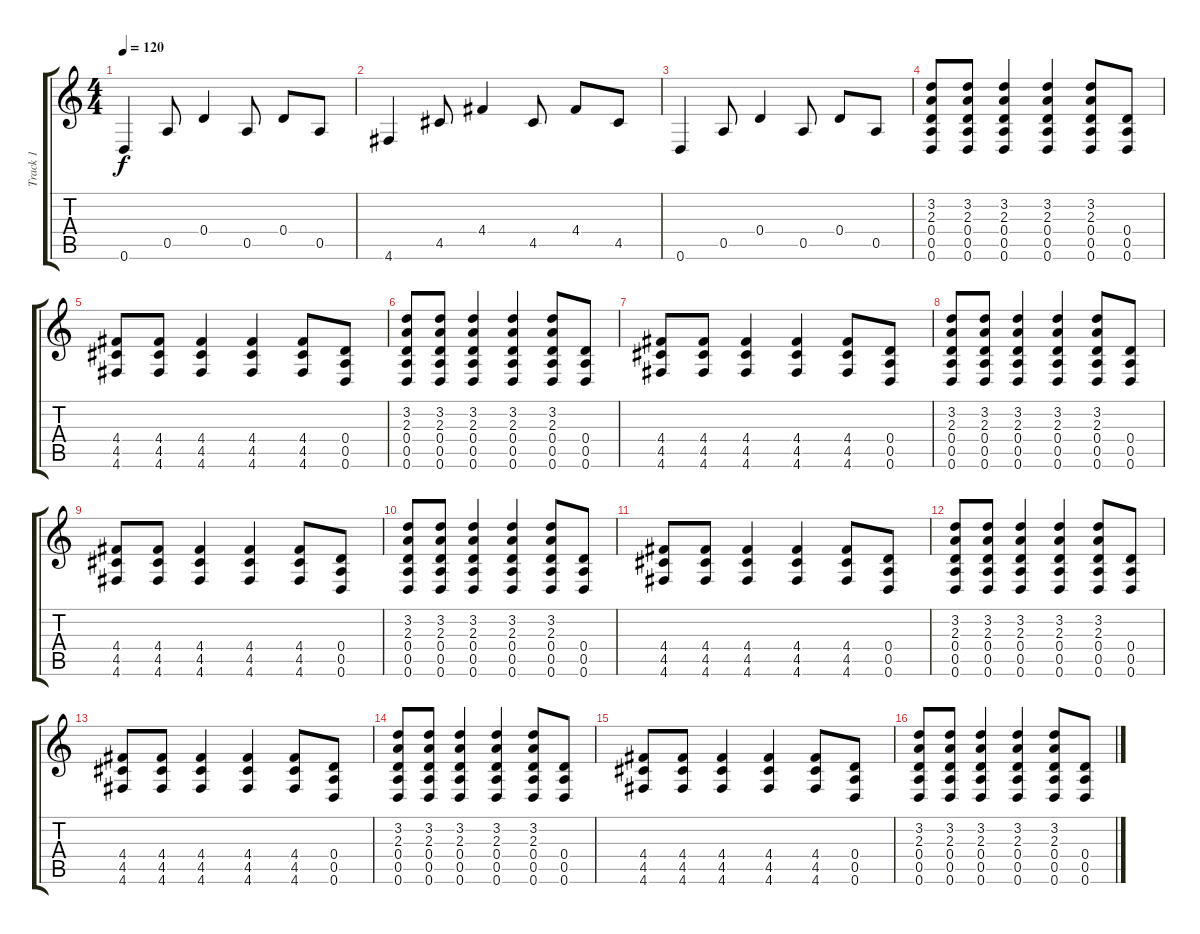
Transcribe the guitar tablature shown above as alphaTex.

\track ("Track 1" "Track 1") {instrument acousticguitarsteel}
\staff {score tabs}
\tuning (E4 B3 G3 D3 A2 D2) {hide}
\ts (4 4)
\tempo 120
\clef g2
\ks c
0.6.4{dy f} 0.5.8 0.4.4 0.5.8 0.4.8 0.5.8 |
4.6.4 4.5.8 4.4.4 4.5.8 4.4.8 4.5.8 |
0.6.4 0.5.8 0.4.4 0.5.8 0.4.8 0.5.8 |
(3.2 2.3 0.4 0.5 0.6).8 (3.2 2.3 0.4 0.5 0.6).8 (3.2 2.3 0.4 0.5 0.6).4 (3.2 2.3 0.4 0.5 0.6).4 (3.2 2.3 0.4 0.5 0.6).8 (0.4 0.5 0.6).8 |
(4.4 4.5 4.6).8 (4.4 4.5 4.6).8 (4.4 4.5 4.6).4 (4.4 4.5 4.6).4 (4.4 4.5 4.6).8 (0.4 0.5 0.6).8 |
(3.2 2.3 0.4 0.5 0.6).8 (3.2 2.3 0.4 0.5 0.6).8 (3.2 2.3 0.4 0.5 0.6).4 (3.2 2.3 0.4 0.5 0.6).4 (3.2 2.3 0.4 0.5 0.6).8 (0.4 0.5 0.6).8 |
(4.4 4.5 4.6).8 (4.4 4.5 4.6).8 (4.4 4.5 4.6).4 (4.4 4.5 4.6).4 (4.4 4.5 4.6).8 (0.4 0.5 0.6).8 |
(3.2 2.3 0.4 0.5 0.6).8 (3.2 2.3 0.4 0.5 0.6).8 (3.2 2.3 0.4 0.5 0.6).4 (3.2 2.3 0.4 0.5 0.6).4 (3.2 2.3 0.4 0.5 0.6).8 (0.4 0.5 0.6).8 |
(4.4 4.5 4.6).8 (4.4 4.5 4.6).8 (4.4 4.5 4.6).4 (4.4 4.5 4.6).4 (4.4 4.5 4.6).8 (0.4 0.5 0.6).8 |
(3.2 2.3 0.4 0.5 0.6).8 (3.2 2.3 0.4 0.5 0.6).8 (3.2 2.3 0.4 0.5 0.6).4 (3.2 2.3 0.4 0.5 0.6).4 (3.2 2.3 0.4 0.5 0.6).8 (0.4 0.5 0.6).8 |
(4.4 4.5 4.6).8 (4.4 4.5 4.6).8 (4.4 4.5 4.6).4 (4.4 4.5 4.6).4 (4.4 4.5 4.6).8 (0.4 0.5 0.6).8 |
(3.2 2.3 0.4 0.5 0.6).8 (3.2 2.3 0.4 0.5 0.6).8 (3.2 2.3 0.4 0.5 0.6).4 (3.2 2.3 0.4 0.5 0.6).4 (3.2 2.3 0.4 0.5 0.6).8 (0.4 0.5 0.6).8 |
(4.4 4.5 4.6).8 (4.4 4.5 4.6).8 (4.4 4.5 4.6).4 (4.4 4.5 4.6).4 (4.4 4.5 4.6).8 (0.4 0.5 0.6).8 |
(3.2 2.3 0.4 0.5 0.6).8 (3.2 2.3 0.4 0.5 0.6).8 (3.2 2.3 0.4 0.5 0.6).4 (3.2 2.3 0.4 0.5 0.6).4 (3.2 2.3 0.4 0.5 0.6).8 (0.4 0.5 0.6).8 |
(4.4 4.5 4.6).8 (4.4 4.5 4.6).8 (4.4 4.5 4.6).4 (4.4 4.5 4.6).4 (4.4 4.5 4.6).8 (0.4 0.5 0.6).8 |
(3.2 2.3 0.4 0.5 0.6).8 (3.2 2.3 0.4 0.5 0.6).8 (3.2 2.3 0.4 0.5 0.6).4 (3.2 2.3 0.4 0.5 0.6).4 (3.2 2.3 0.4 0.5 0.6).8 (0.4 0.5 0.6).8
